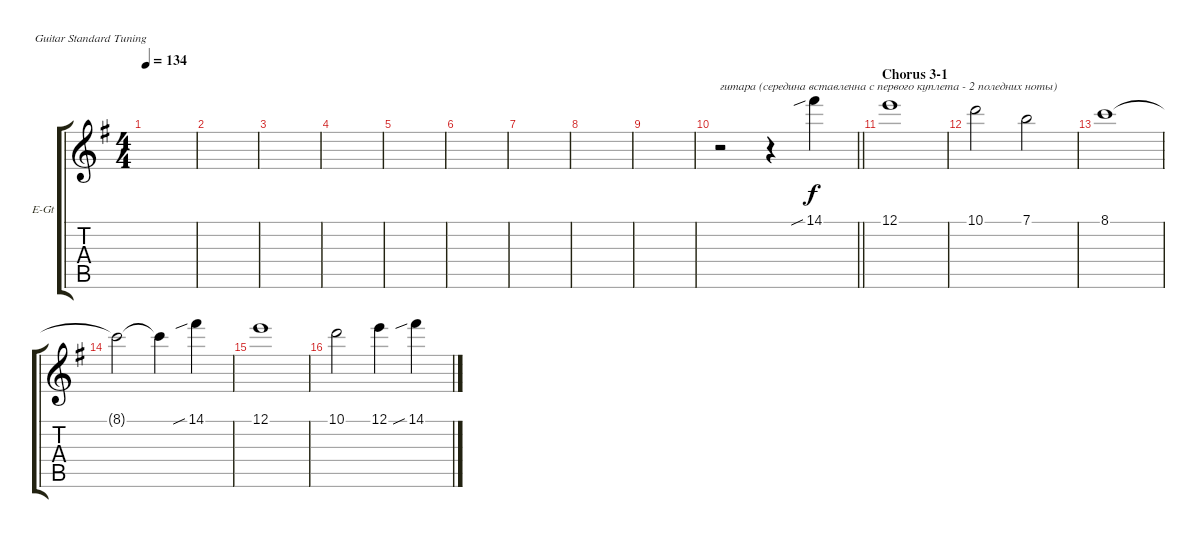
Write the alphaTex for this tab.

\bracketExtendMode groupsimilarinstruments
\firstSystemTrackNameOrientation horizontal
\otherSystemsTrackNameOrientation horizontal
\track ("guitar solo center (Rodion Kravkl)" "E-Gt") {instrument distortionguitar}
\staff {score tabs}
\tuning (E4 B3 G3 D3 A2 E2)
\ts (4 4)
\tempo 134
\clef g2
\scale
0.333333
\ks eminor
|
\scale
0.333333 |
\scale
0.333333 |
\scale
0.333333 |
\scale
0.333333 |
\scale
0.333333 |
\scale
0.333333 |
\scale
0.333333 |
\scale
0.333333 |
\scale
0.333333
\barLineRight lightlight
r.2{txt "гитара (середина вставленна с первого куплета - 2 поледних ноты)"} r.4 14.1{sib}.4 |
\section ("" "Chorus 3-1")
\scale
0.333333 12.1.1 |
\scale
0.333333 10.1.2 7.1.2 |
\scale
0.333333 8.1.1 |
\scale
0.333333 8.1{t}.2 8.1{t}.4 14.1{sib}.4 |
\scale
0.333333 12.1.1 |
\scale
0.333333 10.1.2 12.1.4 14.1{sib}.4
